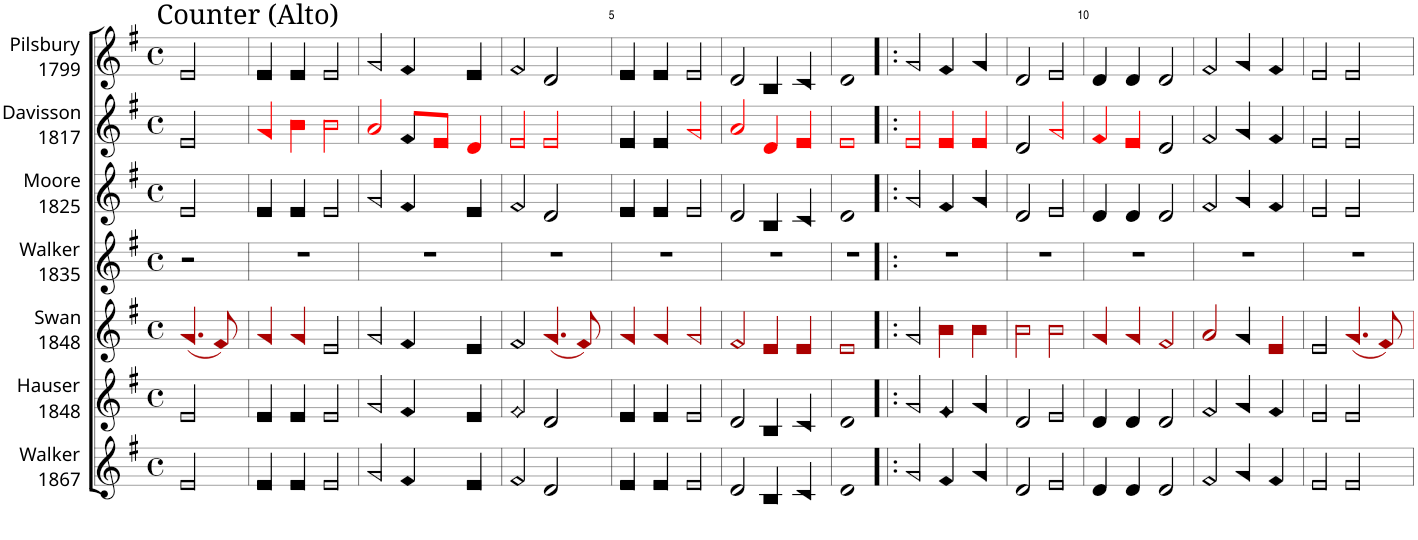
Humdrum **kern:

**kern	**kern	**kern	**kern	**kern	**kern	**kern
*part7	*part6	*part5	*part4	*part3	*part2	*part1
*staff7	*staff6	*staff5	*staff4	*staff3	*staff2	*staff1
*I"Walker 1867	*I"Hauser 1848	*I"Swan 1848	*I"Walker 1835	*I"Moore 1825	*I"Davisson 1817	*I"Pilsbury 1799
*I'Walker 1867	*I'Hauser 1848	*I'Swan 1848	*I'Walker 1835	*I'Moore 1825	*I'Davisson 1817	*I'Pilsbury 1799
!!LO:PB:g=z
*clefG2	*clefG2	*clefG2	*clefG2	*clefG2	*clefG2	*clefG2
*k[f#]	*k[f#]	*k[f#]	*k[f#]	*k[f#]	*k[f#]	*k[f#]
*M4/4	*M4/4	*M4/4	*M4/4	*M4/4	*M4/4	*M4/4
*met(c)	*met(c)	*met(c)	*met(c)	*met(c)	*met(c)	*met(c)
=1	=1	=1	=1	=1	=1	=1
!	!	!	!	!	!	!LO:TX:a:t=Counter (Alto)
2e!/	2e!/	(4.g!i/	2r	2e!/	2e!/	2e!/
.	.	8f#!i/)	.	.	.	.
=2	=2	=2	=2	=2	=2	=2
4e!/	4e!/	4g!i/	1r	4e!/	4g!j/	4e!/
4e!/	4e!/	4g!i/	.	4e!/	4b!j\	4e!/
2e!/	2e!/	2e!/	.	2e!/	2b!j\	2e!/
=3	=3	=3	=3	=3	=3	=3
2g!/	2g!/	2g!/	1r	2g!/	2a!j/	2g!/
4f#!/	4f#!/	4f#!/	.	4f#!/	8f#!/L	4f#!/
.	.	.	.	.	8e!j/J	.
4e!/	4e!/	4e!/	.	4e!/	4d!j/	4e!/
=4	=4	=4	=4	=4	=4	=4
!	!LO:N:head=diamond	!	!	!	!	!
2f#!/	2f#!/	2f#!/	1r	2f#!/	2e!j/	2f#!/
2d!/	2d!/	(4.g!i/	.	2d!/	2e!j/	2d!/
.	.	8f#!i/)	.	.	.	.
=5	=5	=5	=5	=5	=5	=5
4e!/	4e!/	4g!i/	1r	4e!/	4e!/	4e!/
4e!/	4e!/	4g!i/	.	4e!/	4e!/	4e!/
2e!/	2e!/	2g!i/	.	2e!/	2g!j/	2e!/
=6	=6	=6	=6	=6	=6	=6
2d!/	2d!/	2f#!i/	1r	2d!/	2a!j/	2d!/
4B!/	4B!/	4e!i/	.	4B!/	4d!j/	4B!/
4c!/	4c!/	4e!i/	.	4c!/	4e!j/	4c!/
=7	=7	=7	=7	=7	=7	=7
1d!	1d!	1e!i	1r	1d!	1e!j	1d!
=8!|:	=8!|:	=8!|:	=8!|:	=8!|:	=8!|:	=8!|:
2g!/	2g!/	2g!/	1r	2g!/	2e!j/	2g!/
!	!LO:N:head=diamond	!	!	!	!	!
4f#!/	4f#!/	4b!i\	.	4f#!/	4e!j/	4f#!/
4g!/	4g!/	4b!i\	.	4g!/	4e!j/	4g!/
=9	=9	=9	=9	=9	=9	=9
2d!/	2d!/	2b!i\	1r	2d!/	2d!/	2d!/
2e!/	2e!/	2b!i\	.	2e!/	2g!j/	2e!/
=10	=10	=10	=10	=10	=10	=10
4d!/	4d!/	4g!i/	1r	4d!/	4f#!j/	4d!/
4d!/	4d!/	4g!i/	.	4d!/	4e!j/	4d!/
2d!/	2d!/	2f#!i/	.	2d!/	2d!/	2d!/
=11	=11	=11	=11	=11	=11	=11
2f#!/	2f#!/	2a!i/	1r	2f#!/	2f#!/	2f#!/
4g!/	4g!/	4g!/	.	4g!/	4g!/	4g!/
4f#!/	4f#!/	4e!i/	.	4f#!/	4f#!/	4f#!/
=12	=12	=12	=12	=12	=12	=12
2e!/	2e!/	2e!/	1r	2e!/	2e!/	2e!/
2e!/	2e!/	(4.g!i/	.	2e!/	2e!/	2e!/
.	.	8f#!i/)	.	.	.	.
=	=	=	=	=	=	=
*-	*-	*-	*-	*-	*-	*-
